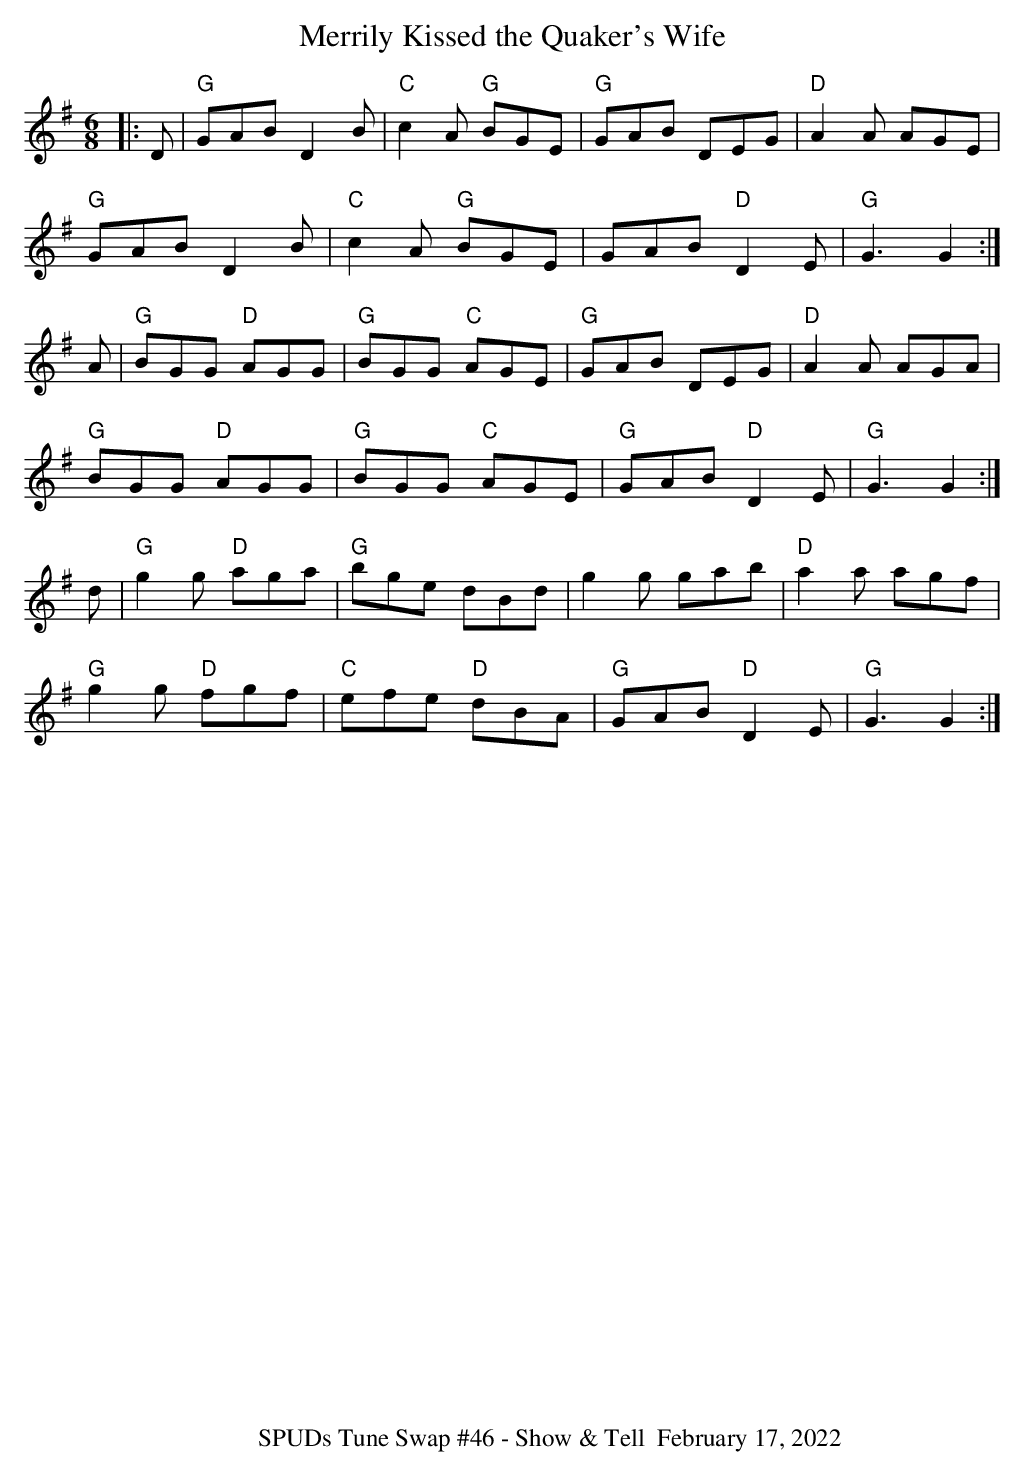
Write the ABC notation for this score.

X:1
T:Merrily Kissed the Quaker's Wife
M:6/8
L:1/8
K:G
|:D|"G"GAB D2B|"C"c2A "G"BGE|"G"GAB DEG|"D"A2A AGE|
"G"GABD2B|"C"c2A "G"BGE|GAB "D"D2E|"G"G3 G2:|
A|"G"BGG "D"AGG|"G"BGG "C"AGE|"G"GAB DEG|"D"A2A AGA|
"G"BGG "D"AGG|"G"BGG "C"AGE|"G"GAB "D"D2E|"G"G3 G2:|
d|"G"g2g "D"aga|"G"bge dBd|g2g gab|"D"a2a agf|
"G"g2g "D"fgf|"C"efe "D"dBA|"G"GAB "D"D2E|"G"G3 G2:|
